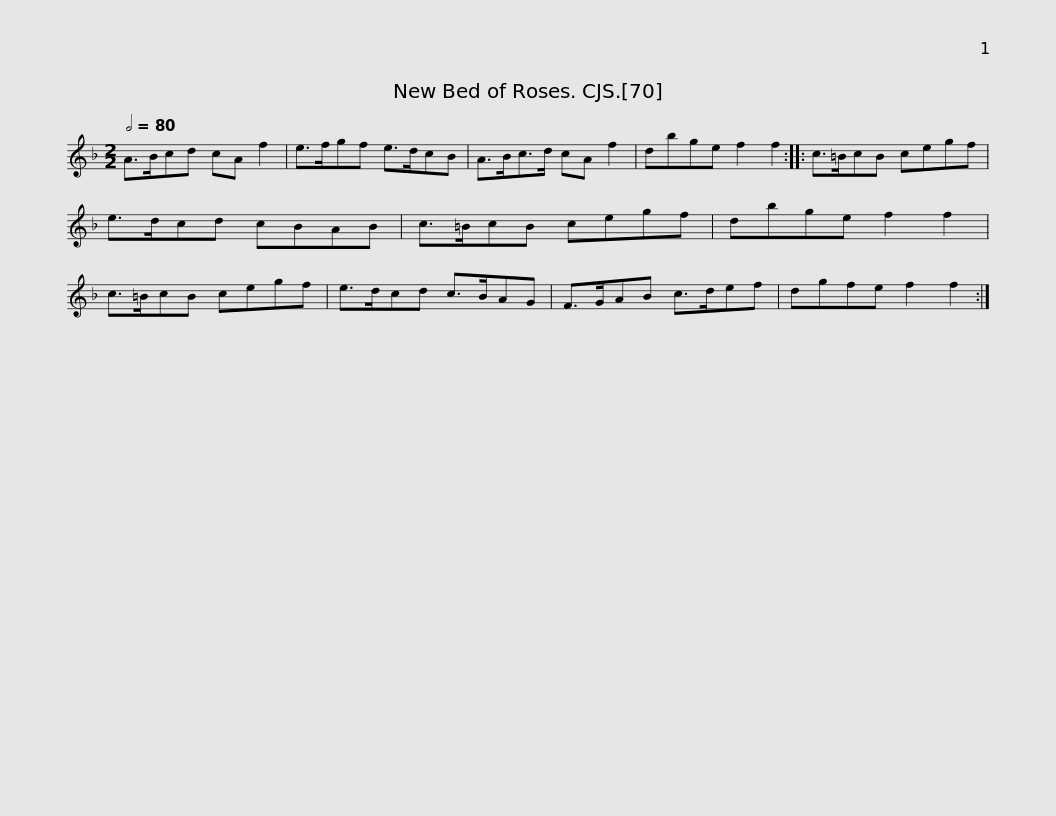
X:1
L:1/8
Q:1/2=80
M:2/2
I:linebreak $
K:F
V:1 treble
V:1
 A>Bcd cA f2 | e>fgf e>dcB | A>Bc>d cA f2 | dbge f2 f2 :: c>=BcB cegf |$ %5
 e>dcd cBAB | c>=BcB cegf | dbge f2 f2 | c>=BcB cegf | e>dcd c>BAG |$ %10
 F>GAB c>def | dgfe f2 f2 :| %12
